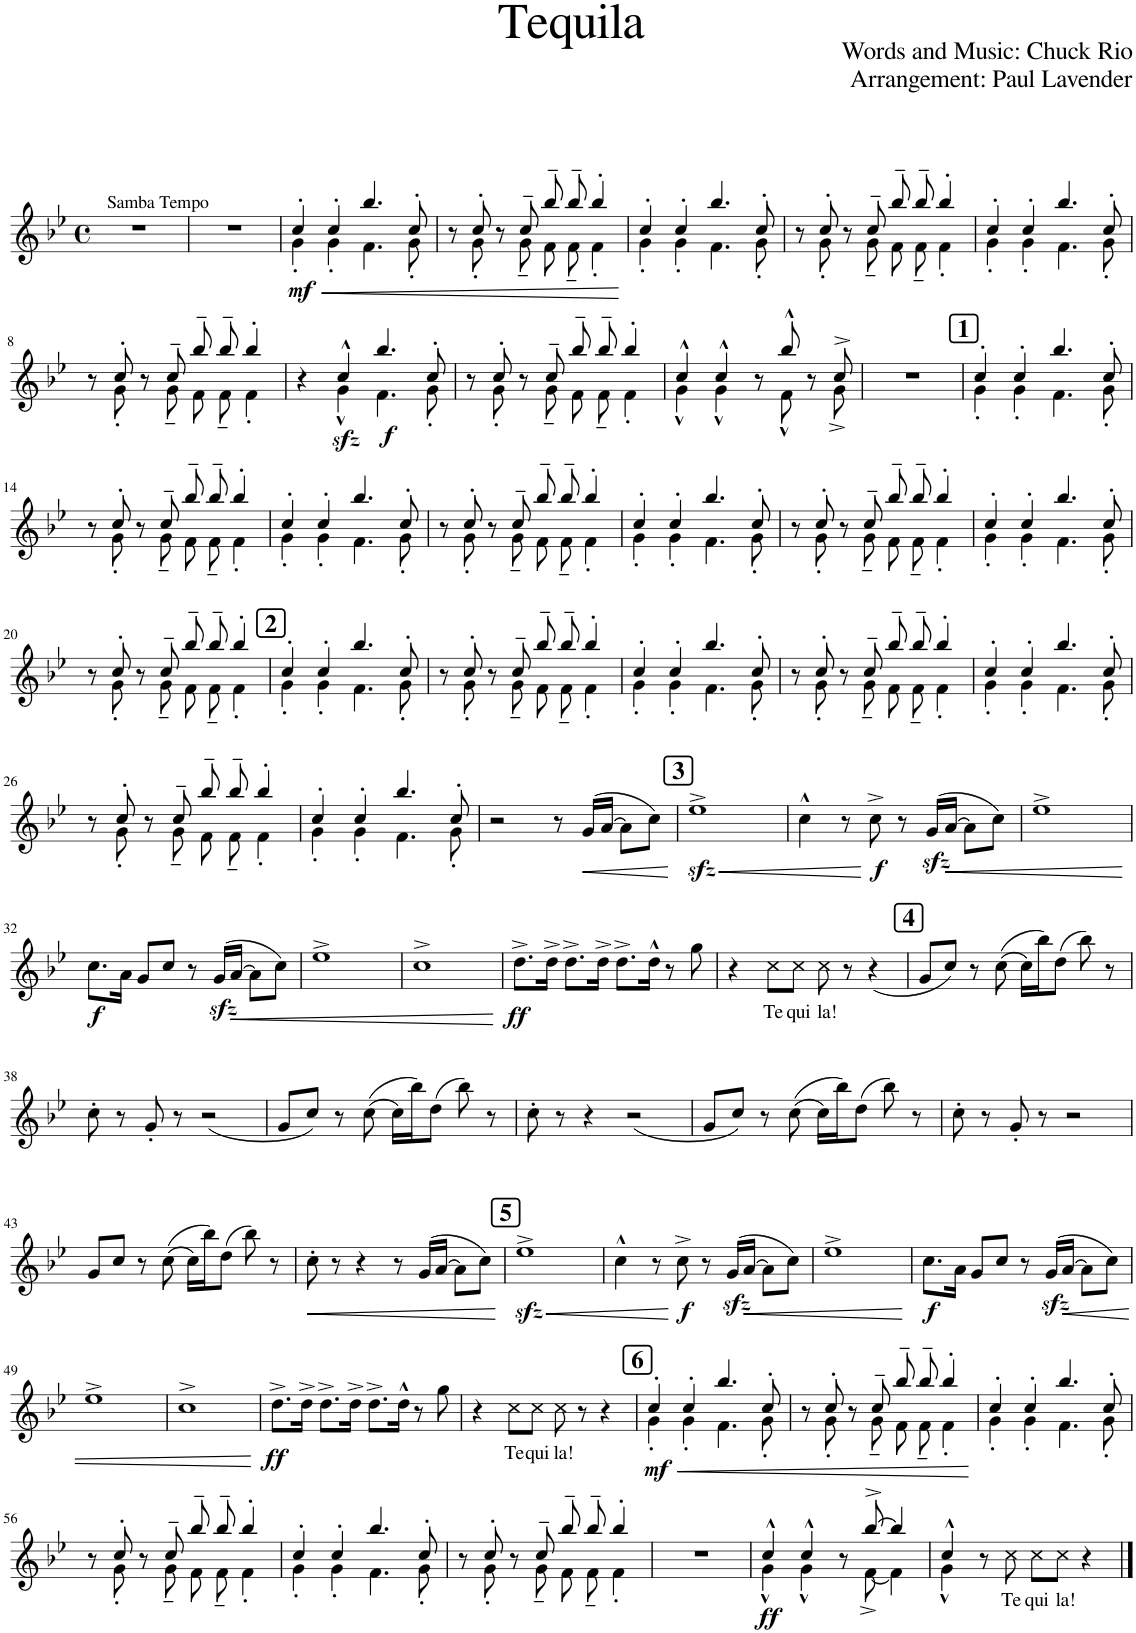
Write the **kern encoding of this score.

**kern	**text	**dynam
*part1	*part1	*part1
*staff1	*staff1	*staff1
*I"Tenor Saxophone	*	*
*I'Ten. Sax.	*	*
*clefG2	*	*
*Trd1c2	*	*
*k[b-e-]	*	*
*M4/4	*	*
*met(c)	*	*
=1	=1	=1
!LO:TX:a:t=Samba Tempo	!	!
1r	.	.
=2	=2	=2
1r	.	.
=3	=3	=3
!	!	!LO:HP:b
*^	*	*
!	!	!	!LO:DY:n=1:b
4cc'/	4g'\	.	< mf
4cc'/	4g'\	.	.
4.bb-/	4.f\	.	.
8cc'/	8g'\	.	.
=4	=4	=4	=4
8r	8ryy	.	.
8cc'/	8g'\	.	.
8r	8ryy	.	.
8cc~/	8g~\	.	.
8bb-~/	8f\	.	.
8bb-~/	8f~\	.	.
4bb-'/	4f'\	.	.
*v	*v	*	*
.	.	[
=5	=5	=5
*^	*	*
4cc'/	4g'\	.	.
4cc'/	4g'\	.	.
4.bb-/	4.f\	.	.
8cc'/	8g'\	.	.
=6	=6	=6	=6
8r	8ryy	.	.
8cc'/	8g'\	.	.
8r	8ryy	.	.
8cc~/	8g~\	.	.
8bb-~/	8f\	.	.
8bb-~/	8f~\	.	.
4bb-'/	4f'\	.	.
=7	=7	=7	=7
4cc'/	4g'\	.	.
4cc'/	4g'\	.	.
4.bb-/	4.f\	.	.
8cc'/	8g'\	.	.
!!LO:LB:g=z	!!
=8	=8	=8	=8
8r	8ryy	.	.
8cc'/	8g'\	.	.
8r	8ryy	.	.
8cc~/	8g~\	.	.
8bb-~/	8f\	.	.
8bb-~/	8f~\	.	.
4bb-'/	4f'\	.	.
=9	=9	=9	=9
4r	4ryy	.	.
!	!	!	!LO:DY:b
4cc^^/	4g^^\	.	sfz
!	!	!	!LO:DY:b
4.bb-/	4.f\	.	f
8cc'/	8g'\	.	.
=10	=10	=10	=10
8r	8ryy	.	.
8cc'/	8g'\	.	.
8r	8ryy	.	.
8cc~/	8g~\	.	.
8bb-~/	8f\	.	.
8bb-~/	8f~\	.	.
4bb-'/	4f'\	.	.
=11	=11	=11	=11
4cc^^/	4g^^\	.	.
4cc^^/	4g^^\	.	.
8r	8ryy	.	.
8bb-^^/	8f^^\	.	.
8r	8ryy	.	.
8cc^/	8g^\	.	.
*v	*v	*	*
=12	=12	=12
1r	.	.
!!LO:REH:place=s1:a:B:cj:fs=14:t=1
=13	=13	=13
*^	*	*
4cc'/	4g'\	.	.
4cc'/	4g'\	.	.
4.bb-/	4.f\	.	.
8cc'/	8g'\	.	.
!!LO:LB:g=z	!!
=14	=14	=14	=14
8r	8ryy	.	.
8cc'/	8g'\	.	.
8r	8ryy	.	.
8cc~/	8g~\	.	.
8bb-~/	8f\	.	.
8bb-~/	8f~\	.	.
4bb-'/	4f'\	.	.
=15	=15	=15	=15
4cc'/	4g'\	.	.
4cc'/	4g'\	.	.
4.bb-/	4.f\	.	.
8cc'/	8g'\	.	.
=16	=16	=16	=16
8r	8ryy	.	.
8cc'/	8g'\	.	.
8r	8ryy	.	.
8cc~/	8g~\	.	.
8bb-~/	8f\	.	.
8bb-~/	8f~\	.	.
4bb-'/	4f'\	.	.
=17	=17	=17	=17
4cc'/	4g'\	.	.
4cc'/	4g'\	.	.
4.bb-/	4.f\	.	.
8cc'/	8g'\	.	.
=18	=18	=18	=18
8r	8ryy	.	.
8cc'/	8g'\	.	.
8r	8ryy	.	.
8cc~/	8g~\	.	.
8bb-~/	8f\	.	.
8bb-~/	8f~\	.	.
4bb-'/	4f'\	.	.
=19	=19	=19	=19
4cc'/	4g'\	.	.
4cc'/	4g'\	.	.
4.bb-/	4.f\	.	.
8cc'/	8g'\	.	.
!!LO:LB:g=z	!!
=20	=20	=20	=20
8r	8ryy	.	.
8cc'/	8g'\	.	.
8r	8ryy	.	.
8cc~/	8g~\	.	.
8bb-~/	8f\	.	.
8bb-~/	8f~\	.	.
4bb-'/	4f'\	.	.
!!LO:REH:place=s1:a:B:cj:fs=14:t=2	!!
=21	=21	=21	=21
4cc'/	4g'\	.	.
4cc'/	4g'\	.	.
4.bb-/	4.f\	.	.
8cc'/	8g'\	.	.
=22	=22	=22	=22
8r	8ryy	.	.
8cc'/	8g'\	.	.
8r	8ryy	.	.
8cc~/	8g~\	.	.
8bb-~/	8f\	.	.
8bb-~/	8f~\	.	.
4bb-'/	4f'\	.	.
=23	=23	=23	=23
4cc'/	4g'\	.	.
4cc'/	4g'\	.	.
4.bb-/	4.f\	.	.
8cc'/	8g'\	.	.
=24	=24	=24	=24
8r	8ryy	.	.
8cc'/	8g'\	.	.
8r	8ryy	.	.
8cc~/	8g~\	.	.
8bb-~/	8f\	.	.
8bb-~/	8f~\	.	.
4bb-'/	4f'\	.	.
=25	=25	=25	=25
4cc'/	4g'\	.	.
4cc'/	4g'\	.	.
4.bb-/	4.f\	.	.
8cc'/	8g'\	.	.
!!LO:LB:g=z	!!
=26	=26	=26	=26
8r	8ryy	.	.
8cc'/	8g'\	.	.
8r	8ryy	.	.
8cc~/	8g~\	.	.
8bb-~/	8f\	.	.
8bb-~/	8f~\	.	.
4bb-'/	4f'\	.	.
=27	=27	=27	=27
4cc'/	4g'\	.	.
4cc'/	4g'\	.	.
4.bb-/	4.f\	.	.
8cc'/	8g'\	.	.
*v	*v	*	*
=28	=28	=28
2r	.	.
8r	.	.
!	!	!LO:HP:b
(16g/LL	.	<
[16a/JJ	.	.
8a\L]	.	.
8cc\J)	.	.
.	.	[
!!LO:REH:place=s1:a:B:cj:fs=14:t=3
=29	=29	=29
!	!	!LO:HP:b
1ee-zz<^	.	<
=30	=30	=30
4cc^^\	.	.
8r	.	.
!	!	!LO:DY:n=1:b
8cc^\	.	[ f
8r	.	.
(16gzz</LL	.	.
!	!	!LO:HP:b
[16a/JJ	.	<
8a\L]	.	.
8cc\J)	.	.
=31	=31	=31
1ee-^	.	.
.	.	[
!!LO:LB:g=z
=32	=32	=32
!	!	!LO:DY:b
8.cc\L	.	f
16a\Jk	.	.
8g/L	.	.
8cc/J	.	.
8r	.	.
(16gzz</LL	.	.
!	!	!LO:HP:b
[16a/JJ	.	<
8a\L]	.	.
8cc\J)	.	.
=33	=33	=33
1ee-^	.	.
=34	=34	=34
1cc^	.	.
.	.	[
=35	=35	=35
!	!	!LO:DY:b
8.dd^\L	.	ff
16dd^\Jk	.	.
8.dd^\L	.	.
16dd^\Jk	.	.
8.dd^\L	.	.
16dd^^\Jk	.	.
8r	.	.
8gg\	.	.
=36	=36	=36
4r	.	.
!	!LO:LY:b	!
8cc\L	Te	.
!	!LO:LY:b	!
8cc\J	qui	.
!	!LO:LY:b	!
8cc\	la!	.
8r	.	.
(4r	.	.
!!LO:REH:place=s1:a:B:cj:fs=14:t=4
=37	=37	=37
8g/L	.	.
8cc/J)	.	.
8r	.	.
((8cc\	.	.
16cc\LL)	.	.
16bb-\J)	.	.
(8dd\J	.	.
8bb-\)	.	.
8r	.	.
!!LO:LB:g=z
=38	=38	=38
8cc'\	.	.
8r	.	.
8g'/	.	.
8r	.	.
(2r	.	.
=39	=39	=39
8g/L	.	.
8cc/J)	.	.
8r	.	.
((8cc\	.	.
16cc\LL)	.	.
16bb-\J)	.	.
(8dd\J	.	.
8bb-\)	.	.
8r	.	.
=40	=40	=40
8cc'\	.	.
8r	.	.
4r	.	.
(2r	.	.
=41	=41	=41
8g/L	.	.
8cc/J)	.	.
8r	.	.
((8cc\	.	.
16cc\LL)	.	.
16bb-\J)	.	.
(8dd\J	.	.
8bb-\)	.	.
8r	.	.
=42	=42	=42
8cc'\	.	.
8r	.	.
8g'/	.	.
8r	.	.
(2r	.	.
!!LO:LB:g=z
=43	=43	=43
8g/L	.	.
8cc/J)	.	.
8r	.	.
((8cc\	.	.
16cc\LL)	.	.
16bb-\J)	.	.
(8dd\J	.	.
8bb-\)	.	.
8r	.	.
=44	=44	=44
!	!	!LO:HP:b
8cc'\	.	<
8r	.	.
4r	.	.
8r	.	.
(16g/LL	.	.
[16a/JJ	.	.
8a\L]	.	.
8cc\J)	.	.
.	.	[
!!LO:REH:place=s1:a:B:cj:fs=14:t=5
=45	=45	=45
!	!	!LO:HP:b
1ee-zz<^	.	<
=46	=46	=46
4cc^^\	.	.
8r	.	.
!	!	!LO:DY:n=1:b
8cc^\	.	[ f
8r	.	.
(16gzz</LL	.	.
!	!	!LO:HP:b
[16a/JJ	.	<
8a\L]	.	.
8cc\J)	.	.
=47	=47	=47
1ee-^	.	.
.	.	[
=48	=48	=48
!	!	!LO:DY:b
8.cc\L	.	f
16a\Jk	.	.
8g/L	.	.
8cc/J	.	.
8r	.	.
(16gzz</LL	.	.
!	!	!LO:HP:b
[16a/JJ	.	<
8a\L]	.	.
8cc\J)	.	.
!!LO:LB:g=z
=49	=49	=49
1ee-^	.	.
=50	=50	=50
1cc^	.	.
.	.	[
=51	=51	=51
!	!	!LO:DY:b
8.dd^\L	.	ff
16dd^\Jk	.	.
8.dd^\L	.	.
16dd^\Jk	.	.
8.dd^\L	.	.
16dd^^\Jk	.	.
8r	.	.
8gg\	.	.
=52	=52	=52
4r	.	.
!	!LO:LY:b	!
8cc\L	Te	.
!	!LO:LY:b	!
8cc\J	qui	.
!	!LO:LY:b	!
8cc\	la!	.
8r	.	.
4r	.	.
!!LO:REH:place=s1:a:B:cj:fs=14:t=6
=53	=53	=53
!	!	!LO:HP:b
*^	*	*
!	!	!	!LO:DY:n=1:b
4cc'/	4g'\	.	< mf
4cc'/	4g'\	.	.
4.bb-/	4.f\	.	.
8cc'/	8g'\	.	.
=54	=54	=54	=54
8r	8ryy	.	.
8cc'/	8g'\	.	.
8r	8ryy	.	.
8cc~/	8g~\	.	.
8bb-~/	8f\	.	.
8bb-~/	8f~\	.	.
4bb-'/	4f'\	.	.
*v	*v	*	*
.	.	[
=55	=55	=55
*^	*	*
4cc'/	4g'\	.	.
4cc'/	4g'\	.	.
4.bb-/	4.f\	.	.
8cc'/	8g'\	.	.
!!LO:LB:g=z	!!
=56	=56	=56	=56
8r	8ryy	.	.
8cc'/	8g'\	.	.
8r	8ryy	.	.
8cc~/	8g~\	.	.
8bb-~/	8f\	.	.
8bb-~/	8f~\	.	.
4bb-'/	4f'\	.	.
=57	=57	=57	=57
4cc'/	4g'\	.	.
4cc'/	4g'\	.	.
4.bb-/	4.f\	.	.
8cc'/	8g'\	.	.
=58	=58	=58	=58
8r	8ryy	.	.
8cc'/	8g'\	.	.
8r	8ryy	.	.
8cc~/	8g~\	.	.
8bb-~/	8f\	.	.
8bb-~/	8f~\	.	.
4bb-'/	4f'\	.	.
*v	*v	*	*
=59	=59	=59
1r	.	.
=60	=60	=60
*^	*	*
!	!	!	!LO:DY:b
4cc^^/	4g^^\	.	ff
4cc^^/	4g^^\	.	.
8r	8ryy	.	.
[8bb-^/	[8f^\	.	.
4bb-/]	4f\]	.	.
=61	=61	=61	=61
4cc^^/	4g^^\	.	.
8r	8ryy	.	.
!	!	!LO:LY:b	!
8cc\	2ryy	Te	.
!	!	!LO:LY:b	!
8cc\L	.	qui	.
!	!	!LO:LY:b	!
8cc\J	.	la!	.
4r	.	.	.
.	8ryy	.	.
*v	*v	*	*
==	==	==
*-	*-	*-
